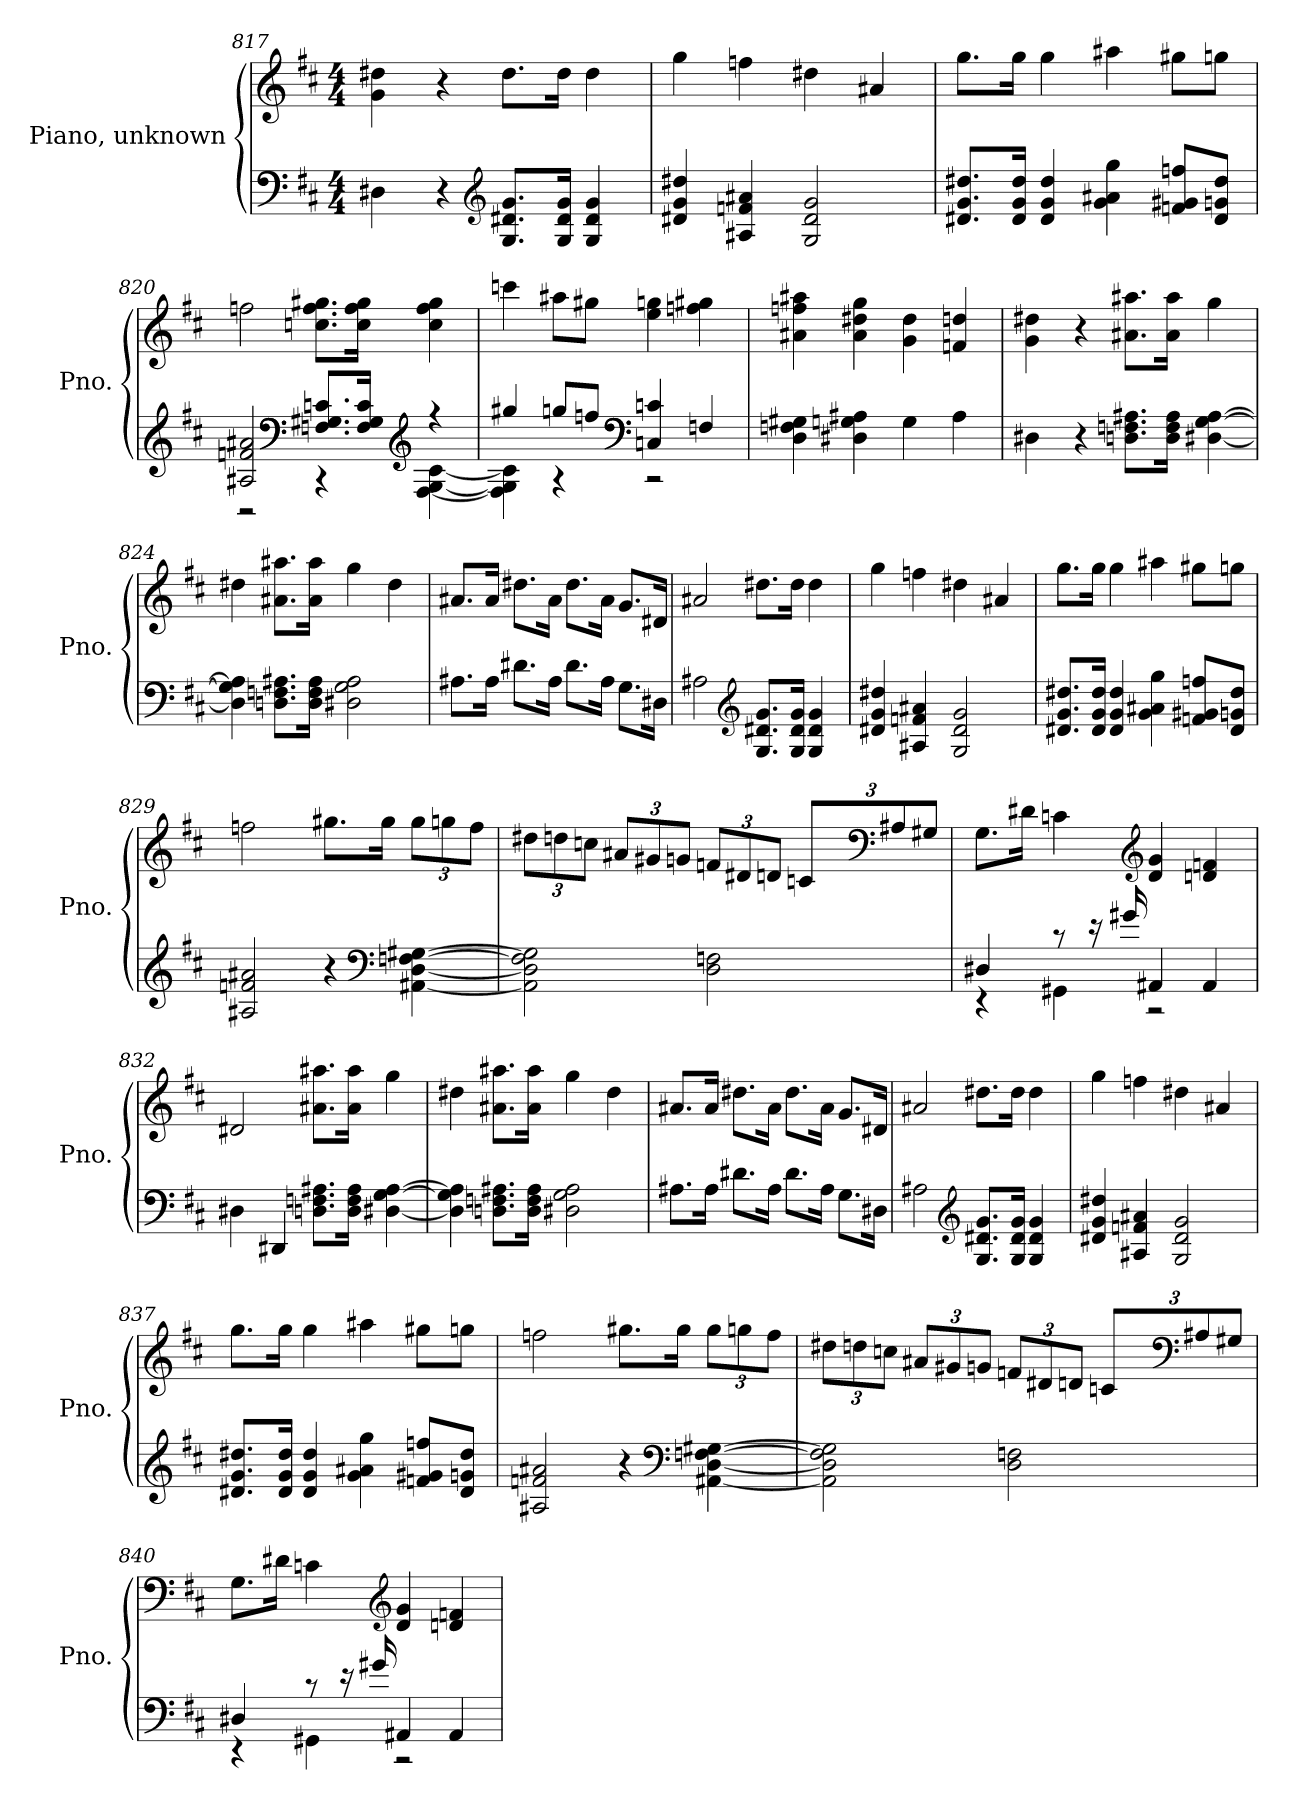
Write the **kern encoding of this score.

**kern	**kern
*part1	*part1
*staff2	*staff1
*I"Piano, unknown	*
*I'Pno.	*
*clefF4	*clefG2
*k[f#c#]	*k[f#c#]
*M4/4	*M4/4
=817	=817
4D#X\	4g\ 4dd#X\
4r	4r
*clefG2	*
8.G/ 8.d#X/ 8.g/L	8.dd#\L
16G/ 16d#/ 16g/Jk	16dd#\Jk
4G/ 4d#/ 4g/	4dd#\
=818	=818
4d#X/ 4g/ 4dd#X/	4gg\
4A#X/ 4fn/ 4a#X/	4ffn\
2G/ 2d#/ 2g/	4dd#X\
.	4a#X/
!!LO:LB:g=z
=819	=819
8.d#X/ 8.g/ 8.dd#X/L	8.gg\L
16d#/ 16g/ 16dd#/Jk	16gg\Jk
4d#/ 4g/ 4dd#/	4gg\
4g\ 4a#X\ 4gg\	4aa#X\
8fn/ 8g#X/ 8ffn/L	8gg#X\L
8d#/ 8gn/ 8dd#/J	8ggn\J
=820	=820
*^	*
2A#X/ 2fn/ 2a#X/	2r	2ffn\
*clefF4	*	*
8.Fn/ 8.G#X/ 8.cn/L	4r	8.ccn\ 8.ff\ 8.gg#X\L
16F/ 16G#/ 16c/Jk	.	16cc\ 16ff\ 16gg#\Jk
*clefG2	*	*
4r	[4F\ [4G#\ [4c\	4cc\ 4ff\ 4gg#\
=821	=821	=821
4gg#X/	4F\] 4G#\] 4c\]	4cccn\
8ggn/L	4r	8aa#X\L
8ffn/J	.	8gg#X\J
*clefF4	*	*
4Cn/ 4cn/	2r	4ee\ 4ggn\
4Fn/	.	4ffn\ 4gg#X\
*v	*v	*
!!LO:LB:g=z
=822	=822
4D\ 4Fn\ 4G#X\	4a#X\ 4ffn\ 4aa#X\
4D#X\ 4Gn\ 4A#X\	4a#\ 4dd#X\ 4gg\
4G\	4g\ 4dd#\
4A#\	4fn/ 4ddn/
=823	=823
4D#X\	4g\ 4dd#X\
4r	4r
8.Dn\ 8.Fn\ 8.A#X\L	8.a#X\ 8.aa#X\L
16D\ 16F\ 16A#\Jk	16a#\ 16aa#\Jk
[4D#X\ [4G\ [4A#\	4gg\
=824	=824
4D#\] 4G\] 4A#\]	4dd#X\
8.Dn\ 8.Fn\ 8.A#X\L	8.a#X\ 8.aa#X\L
16D\ 16F\ 16A#\Jk	16a#\ 16aa#\Jk
2D#X\ 2G\ 2A#\	4gg\
.	4dd#\
=825	=825
8.A#X\L	8.a#X/L
16A#\Jk	16a#/Jk
8.d#X\L	8.dd#X\L
16A#\Jk	16a#\Jk
8.d#\L	8.dd#\L
16A#\Jk	16a#\Jk
8.G\L	8.g/L
16D#X\Jk	16d#X/Jk
!!LO:LB:g=z
=826	=826
2A#X\	2a#X/
*clefG2	*
8.G/ 8.d#X/ 8.g/L	8.dd#X\L
16G/ 16d#/ 16g/Jk	16dd#\Jk
4G/ 4d#/ 4g/	4dd#\
=827	=827
4d#X/ 4g/ 4dd#X/	4gg\
4A#X/ 4fn/ 4a#X/	4ffn\
2G/ 2d#/ 2g/	4dd#X\
.	4a#X/
=828	=828
8.d#X/ 8.g/ 8.dd#X/L	8.gg\L
16d#/ 16g/ 16dd#/Jk	16gg\Jk
4d#/ 4g/ 4dd#/	4gg\
4g\ 4a#X\ 4gg\	4aa#X\
8fn/ 8g#X/ 8ffn/L	8gg#X\L
8d#/ 8gn/ 8dd#/J	8ggn\J
=829	=829
2A#X/ 2fn/ 2a#X/	2ffn\
4r	8.gg#X\L
.	16gg#\Jk
*clefF4	*
*	*Xbrackettup
[4AA#X\ [4D\ [4Fn\ [4G#X\	12gg#\L
.	12ggn\
.	12ff\J
!!LO:LB:g=z
=830	=830
2AA#\] 2D\] 2F\] 2G#\]	12dd#X\L
.	12ddn\
.	12ccn\J
.	12a#X/L
.	12g#X/
.	12gn/J
2D\ 2Fn\	12fn/L
.	12d#X/
.	12dn/J
.	12cn/L
*	*clefF4
.	12A#X/
.	12G#X/J
=831	=831
*^	*
4D#X/	4r	8.G\L
.	.	16d#X\Jk
8r	4GG#X\	4cn\
16r	.	.
16g#X/	.	.
*	*	*clefG2
4AA#X/	2r	4d#/ 4g/
4AA#/	.	4dn/ 4fn/
*v	*v	*
!!LO:PB:g=z
=832	=832
4D#X\	2d#X/
4DD#X/	.
8.Dn\ 8.Fn\ 8.A#X\L	8.a#X\ 8.aa#X\L
16D\ 16F\ 16A#\Jk	16a#\ 16aa#\Jk
[4D#X\ [4G\ [4A#\	4gg\
=833	=833
4D#\] 4G\] 4A#\]	4dd#X\
8.Dn\ 8.Fn\ 8.A#X\L	8.a#X\ 8.aa#X\L
16D\ 16F\ 16A#\Jk	16a#\ 16aa#\Jk
2D#X\ 2G\ 2A#\	4gg\
.	4dd#\
=834	=834
8.A#X\L	8.a#X/L
16A#\Jk	16a#/Jk
8.d#X\L	8.dd#X\L
16A#\Jk	16a#\Jk
8.d#\L	8.dd#\L
16A#\Jk	16a#\Jk
8.G\L	8.g/L
16D#X\Jk	16d#X/Jk
=835	=835
2A#X\	2a#X/
*clefG2	*
8.G/ 8.d#X/ 8.g/L	8.dd#X\L
16G/ 16d#/ 16g/Jk	16dd#\Jk
4G/ 4d#/ 4g/	4dd#\
!!LO:LB:g=z
=836	=836
4d#X/ 4g/ 4dd#X/	4gg\
4A#X/ 4fn/ 4a#X/	4ffn\
2G/ 2d#/ 2g/	4dd#X\
.	4a#X/
=837	=837
8.d#X/ 8.g/ 8.dd#X/L	8.gg\L
16d#/ 16g/ 16dd#/Jk	16gg\Jk
4d#/ 4g/ 4dd#/	4gg\
4g\ 4a#X\ 4gg\	4aa#X\
8fn/ 8g#X/ 8ffn/L	8gg#X\L
8d#/ 8gn/ 8dd#/J	8ggn\J
=838	=838
2A#X/ 2fn/ 2a#X/	2ffn\
4r	8.gg#X\L
.	16gg#\Jk
*clefF4	*
[4AA#X\ [4D\ [4Fn\ [4G#X\	12gg#\L
.	12ggn\
.	12ff\J
!!LO:LB:g=z
=839	=839
2AA#\] 2D\] 2F\] 2G#\]	12dd#X\L
.	12ddn\
.	12ccn\J
.	12a#X/L
.	12g#X/
.	12gn/J
2D\ 2Fn\	12fn/L
.	12d#X/
.	12dn/J
.	12cn/L
*	*clefF4
.	12A#X/
.	12G#X/J
=840	=840
*^	*
4D#X/	4r	8.G\L
.	.	16d#X\Jk
8r	4GG#X\	4cn\
16r	.	.
16g#X/	.	.
*	*	*clefG2
4AA#X/	2r	4d#/ 4g/
4AA#/	.	4dn/ 4fn/
*v	*v	*
=	=
*-	*-
